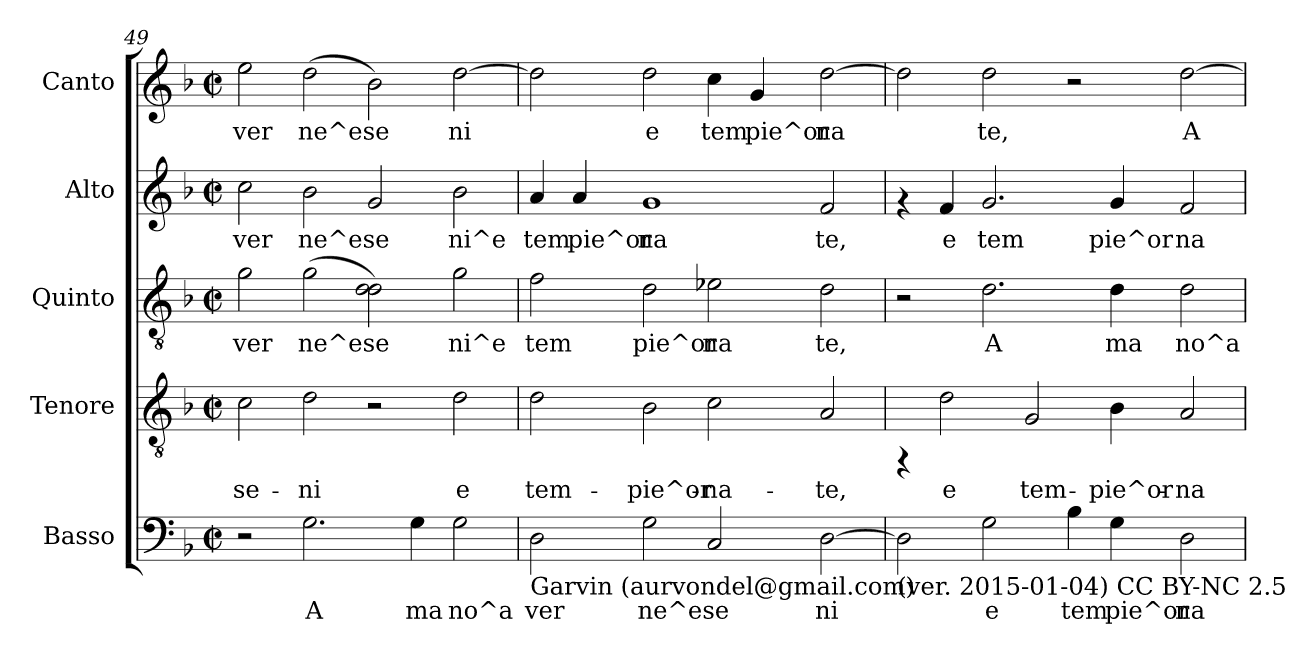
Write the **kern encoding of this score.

**kern	**text	**kern	**text	**kern	**text	**kern	**text	**kern	**text
*part5	*part5	*part4	*part4	*part3	*part3	*part2	*part2	*part1	*part1
*staff5	*staff5	*staff4	*staff4	*staff3	*staff3	*staff2	*staff2	*staff1	*staff1
*I"Basso	*	*I"Tenore	*	*I"Quinto	*	*I"Alto	*	*I"Canto	*
*clefF4	*	*clefGv2	*	*clefGv2	*	*clefG2	*	*clefG2	*
*k[b-]	*	*k[b-]	*	*k[b-]	*	*k[b-]	*	*k[b-]	*
*F:	*	*F:	*	*F:	*	*F:	*	*F:	*
*M2/2	*	*M2/2	*	*M2/2	*	*M2/2	*	*M2/2	*
*met(c|)	*	*met(c|)	*	*met(c|)	*	*met(c|)	*	*met(c|)	*
=49	=49	=49	=49	=49	=49	=49	=49	=49	=49
!	!	!	!LO:LY:b:cj	!	!LO:LY:b:cj	!	!LO:LY:b:cj	!	!LO:LY:b:cj
2r	.	2c\	se-	2g\	ver	2cc\	ver	2ee\	ver
!	!LO:LY:b:cj	!	!LO:LY:b:cj	!	!LO:LY:b:cj	!	!LO:LY:b:cj	!	!LO:LY:b:cj
2.G\	A	2d\	-ni	(<2g\	ne^e	2b-\	ne^e	(<2dd\	ne^e
!	!	!	!	!	!LO:LY:b:cj	!	!LO:LY:b:cj	!	!LO:LY:b:cj
.	.	2r	.	2d\ 2d\)	se	2g/	se	2b-\)	se
!	!LO:LY:b:cj	!	!	!	!	!	!	!	!
4G\	ma	.	.	.	.	.	.	.	.
!	!LO:LY:b:cj	!	!LO:LY:b:cj	!	!LO:LY:b:cj	!	!LO:LY:b:cj	!	!LO:LY:b:cj
2G\	no^a	2d\	e	2g\	ni^e	2b-\	ni^e	[>2dd\	ni
=50	=50	=50	=50	=50	=50	=50	=50	=50	=50
!LO:TX:b:t=Garvin (aurvondel@gmail.com)	!	!	!	!	!	!	!	!	!
!	!LO:LY:b:cj	!	!LO:LY:b:cj	!	!LO:LY:b:cj	!	!LO:LY:b:cj	!	!LO:LY:b:cj
2D\	ver	2d\	tem-	2f\	tem	4a/	tem	2dd\]	.
!	!	!	!	!	!	!	!LO:LY:b:cj	!	!
.	.	.	.	.	.	4a/	pie^or	.	.
!	!LO:LY:b:cj	!	!LO:LY:b:cj	!	!LO:LY:b:cj	!	!LO:LY:b:cj	!	!LO:LY:b:cj
2G\	ne^e	2B-\	-pie^or-	2d\	pie^or	1g	na	2dd\	e
!	!LO:LY:b:cj	!	!LO:LY:b:cj	!	!LO:LY:b:cj	!	!	!	!LO:LY:b:cj
2C/	se	2c\	-na-	2e-X\	na	.	.	4cc\	tem
!	!	!	!	!	!	!	!	!	!LO:LY:b:cj
.	.	.	.	.	.	.	.	4g/	pie^or
!	!LO:LY:b:cj	!	!LO:LY:b:cj	!	!LO:LY:b:cj	!	!LO:LY:b:cj	!	!LO:LY:b:cj
[>2D\	ni	2A/	-te,	2d\	te,	2f/	te,	[>2dd\	na
=51	=51	=51	=51	=51	=51	=51	=51	=51	=51
!LO:TX:b:t=(ver. 2015-01-04) CC BY-NC 2.5	!	!	!	!	!	!	!	!	!
!	!LO:LY:b:cj	!	!	!	!	!	!	!	!LO:LY:b:cj
2D\]	.	4rFF	.	2r	.	4rf	.	2dd\]	.
!	!	!	!LO:LY:b:cj	!	!	!	!LO:LY:b:cj	!	!
.	.	2d\	e	.	.	4f/	e	.	.
!	!LO:LY:b:cj	!	!	!	!LO:LY:b:cj	!	!LO:LY:b:cj	!	!LO:LY:b:cj
2G\	e	.	.	2.d\	A	2.g/	tem	2dd\	te,
!	!	!	!LO:LY:b:cj	!	!	!	!	!	!
.	.	2G/	tem-	.	.	.	.	.	.
!	!LO:LY:b:cj	!	!	!	!	!	!	!	!
4B-\	tem	.	.	.	.	.	.	2r	.
!	!LO:LY:b:cj	!	!LO:LY:b:cj	!	!LO:LY:b:cj	!	!LO:LY:b:cj	!	!
4G\	pie^or	4B-\	-pie^or-	4d\	ma	4g/	pie^or	.	.
!	!LO:LY:b:cj	!	!LO:LY:b:cj	!	!LO:LY:b:cj	!	!LO:LY:b:cj	!	!LO:LY:b:cj
2D\	na	2A/	-na-	2d\	no^a	2f/	na	[>2dd\	A
=	=	=	=	=	=	=	=	=	=
*-	*-	*-	*-	*-	*-	*-	*-	*-	*-
